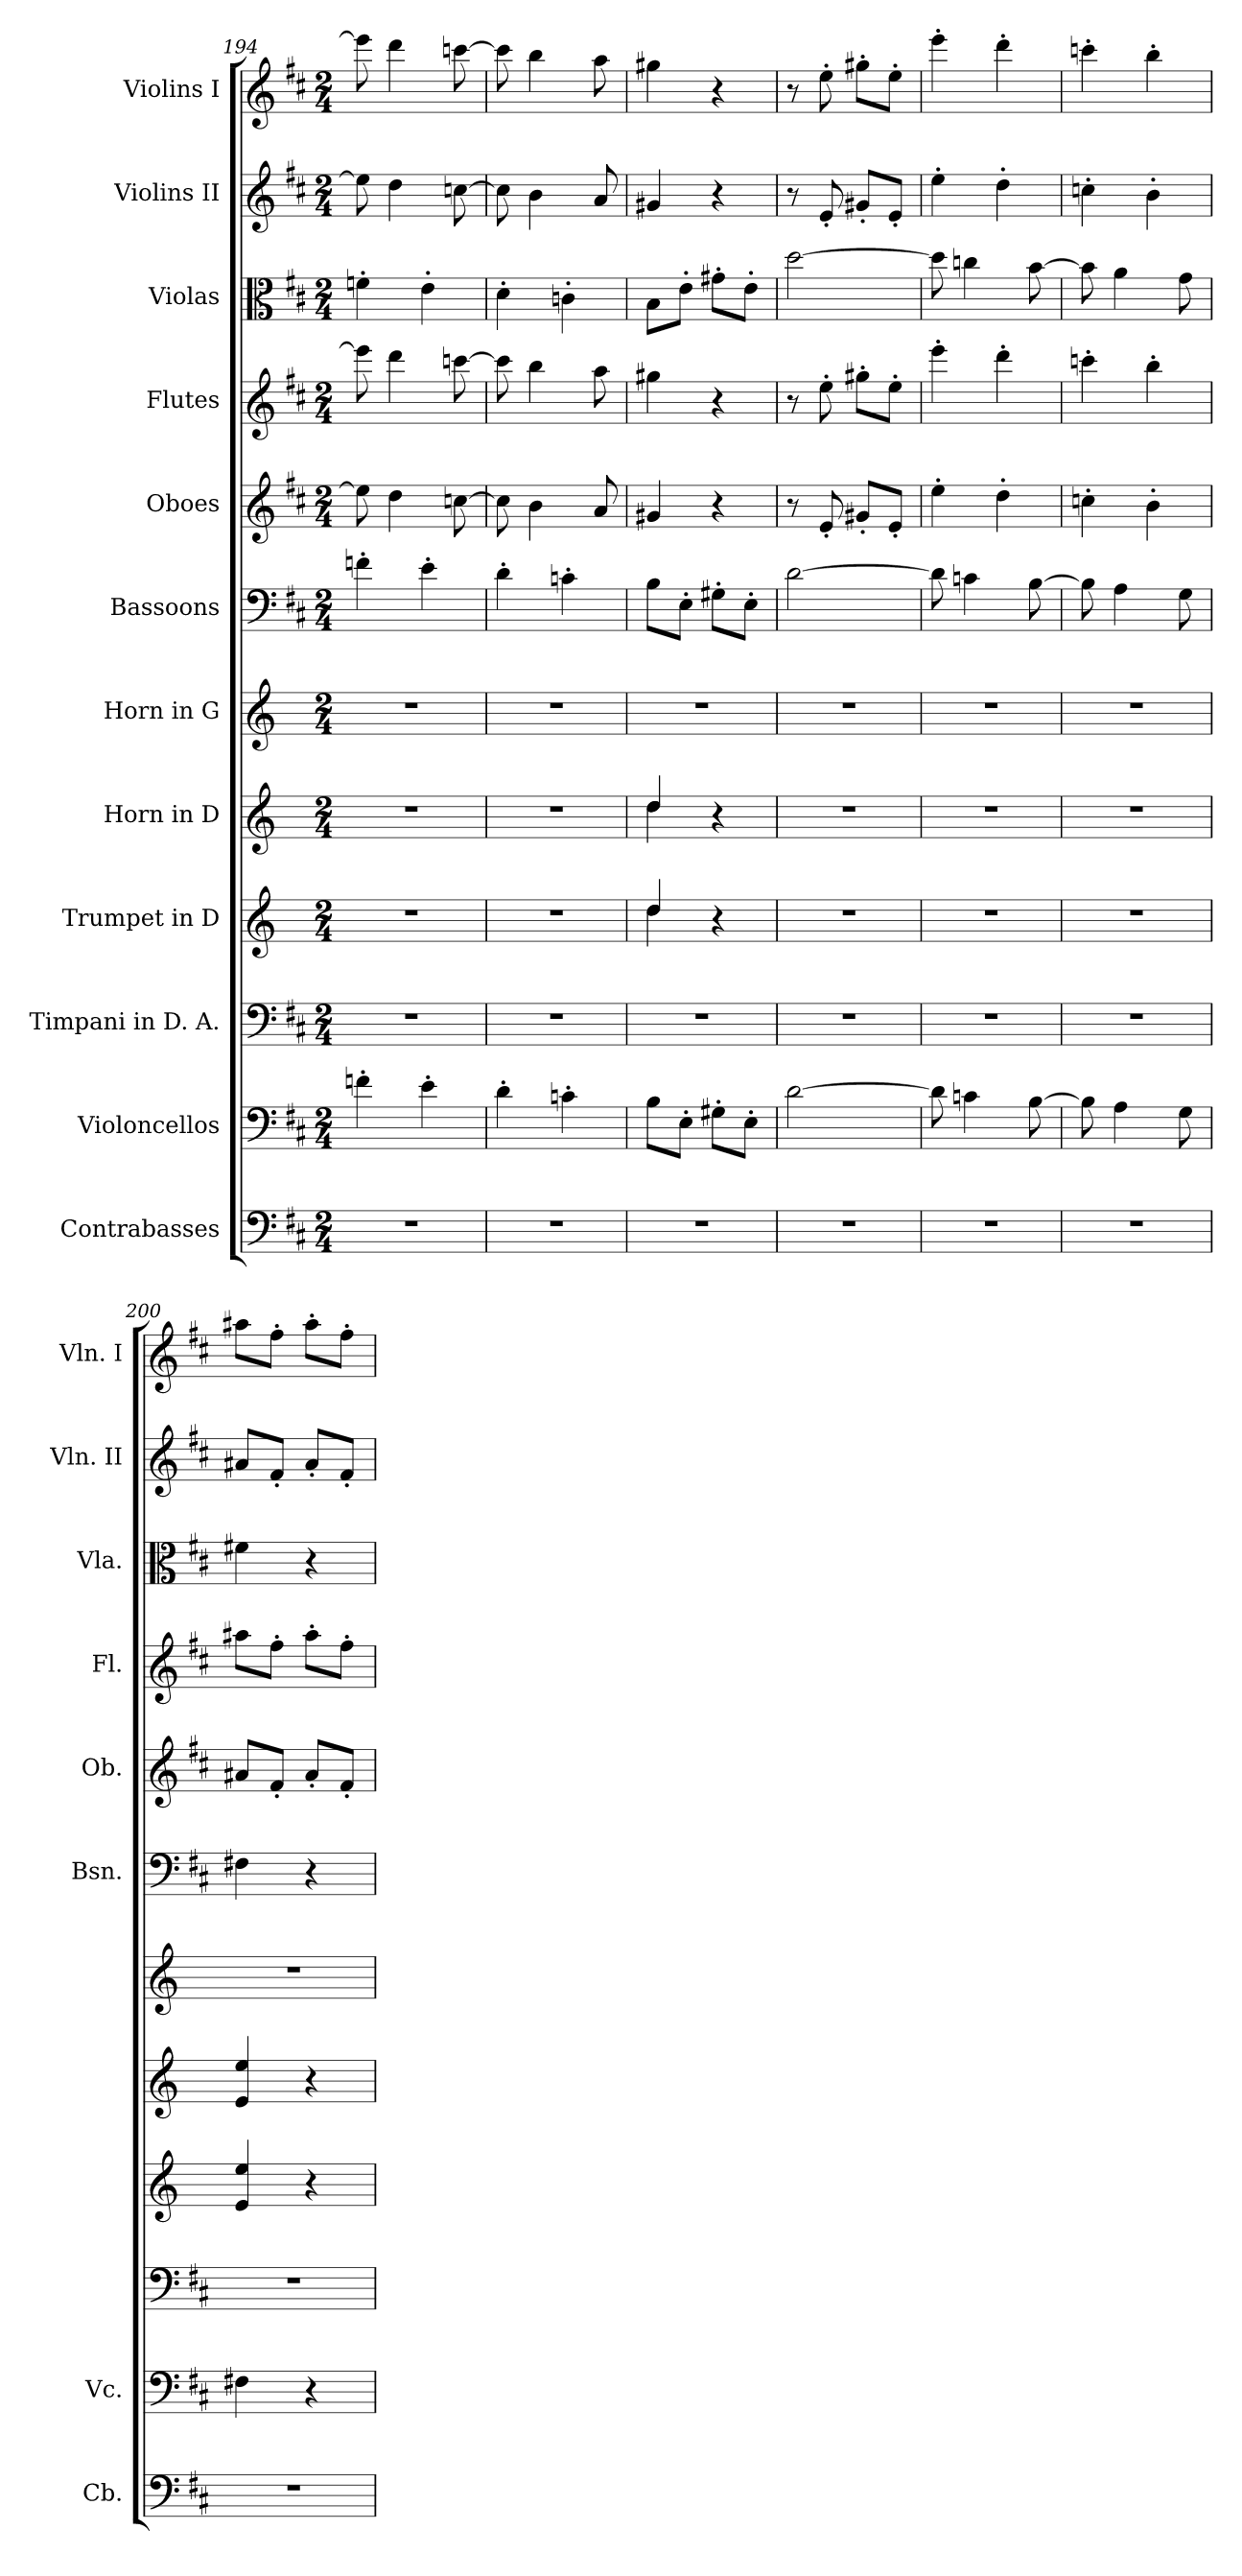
**kern	**kern	**kern	**kern	**kern	**kern	**kern	**kern	**kern	**kern	**kern	**kern
*part12	*part11	*part10	*part9	*part8	*part7	*part6	*part5	*part4	*part3	*part2	*part1
*staff12	*staff11	*staff10	*staff9	*staff8	*staff7	*staff6	*staff5	*staff4	*staff3	*staff2	*staff1
*I"Contrabasses	*I"Violoncellos	*I"Timpani in D. A.	*I"Trumpet in D	*I"Horn in D	*I"Horn in G	*I"Bassoons	*I"Oboes	*I"Flutes	*I"Violas	*I"Violins II	*I"Violins I
*I'Cb.	*I'Vc.	*	*	*	*	*I'Bsn.	*I'Ob.	*I'Fl.	*I'Vla.	*I'Vln. II	*I'Vln. I
!!LO:PB:g=z
*clefF4	*clefF4	*clefF4	*clefG2	*clefG2	*clefG2	*clefF4	*clefG2	*clefG2	*clefC3	*clefG2	*clefG2
*ITrd7c12	*	*	*ITrd-1c-2	*ITrd6c10	*ITrd3c5	*	*	*	*	*	*
*k[f#c#]	*k[f#c#]	*k[f#c#]	*k[f#c#]	*k[f#c#]	*k[f#]	*k[f#c#]	*k[f#c#]	*k[f#c#]	*k[f#c#]	*k[f#c#]	*k[f#c#]
*M2/4	*M2/4	*M2/4	*M2/4	*M2/4	*M2/4	*M2/4	*M2/4	*M2/4	*M2/4	*M2/4	*M2/4
=194	=194	=194	=194	=194	=194	=194	=194	=194	=194	=194	=194
2r	4fn'\	2r	2r	2r	2r	4fn'\	8ee\]	8eee\]	4fn'\	8ee\]	8eee\]
.	.	.	.	.	.	.	4dd\	4ddd\	.	4dd\	4ddd\
.	4e'\	.	.	.	.	4e'\	.	.	4e'\	.	.
.	.	.	.	.	.	.	[8ccn\	[8cccn\	.	[8ccn\	[8cccn\
=195	=195	=195	=195	=195	=195	=195	=195	=195	=195	=195	=195
2r	4d'\	2r	2r	2r	2r	4d'\	8cc\]	8ccc\]	4d'\	8cc\]	8ccc\]
.	.	.	.	.	.	.	4b\	4bb\	.	4b\	4bb\
.	4cn'\	.	.	.	.	4cn'\	.	.	4cn'\	.	.
.	.	.	.	.	.	.	8a/	8aa\	.	8a/	8aa\
=196	=196	=196	=196	=196	=196	=196	=196	=196	=196	=196	=196
*	*	*	*^	*^	*	*	*	*	*	*	*
2r	8B\L	2r	4ee/	4ee\	4e/	4e\	2r	8B\L	4g#X/	4gg#X\	8B\L	4g#X/	4gg#X\
.	8E'\J	.	.	.	.	.	.	8E'\J	.	.	8e'\J	.	.
.	8G#X'\L	.	4r	4ryy	4r	4ryy	.	8G#X'\L	4r	4r	8g#X'\L	4r	4r
.	8E'\J	.	.	.	.	.	.	8E'\J	.	.	8e'\J	.	.
*	*	*	*v	*v	*	*	*	*	*	*	*	*	*
*	*	*	*	*v	*v	*	*	*	*	*	*	*
=197	=197	=197	=197	=197	=197	=197	=197	=197	=197	=197	=197
2r	[2d\	2r	2r	2r	2r	[2d\	8r	8r	[2dd\	8r	8r
.	.	.	.	.	.	.	8e'/	8ee'\	.	8e'/	8ee'\
.	.	.	.	.	.	.	8g#X'/L	8gg#X'\L	.	8g#X'/L	8gg#X'\L
.	.	.	.	.	.	.	8e'/J	8ee'\J	.	8e'/J	8ee'\J
=198	=198	=198	=198	=198	=198	=198	=198	=198	=198	=198	=198
2r	8d\]	2r	2r	2r	2r	8d\]	4ee'\	4eee'\	8dd\]	4ee'\	4eee'\
.	4cn\	.	.	.	.	4cn\	.	.	4ccn\	.	.
.	.	.	.	.	.	.	4dd'\	4ddd'\	.	4dd'\	4ddd'\
.	[8B\	.	.	.	.	[8B\	.	.	[8b\	.	.
=199	=199	=199	=199	=199	=199	=199	=199	=199	=199	=199	=199
2r	8B\]	2r	2r	2r	2r	8B\]	4ccn'\	4cccn'\	8b\]	4ccn'\	4cccn'\
.	4A\	.	.	.	.	4A\	.	.	4a\	.	.
.	.	.	.	.	.	.	4b'\	4bb'\	.	4b'\	4bb'\
.	8G\	.	.	.	.	8G\	.	.	8g\	.	.
=200	=200	=200	=200	=200	=200	=200	=200	=200	=200	=200	=200
2r	4F#X\	2r	4f#/ 4ff#/	4F#/ 4f#/	2r	4F#X\	8a#X/L	8aa#X\L	4f#X\	8a#X/L	8aa#X\L
.	.	.	.	.	.	.	8f#'/J	8ff#'\J	.	8f#'/J	8ff#'\J
.	4r	.	4r	4r	.	4r	8a#'/L	8aa#'\L	4r	8a#'/L	8aa#'\L
.	.	.	.	.	.	.	8f#'/J	8ff#'\J	.	8f#'/J	8ff#'\J
=	=	=	=	=	=	=	=	=	=	=	=
*-	*-	*-	*-	*-	*-	*-	*-	*-	*-	*-	*-
